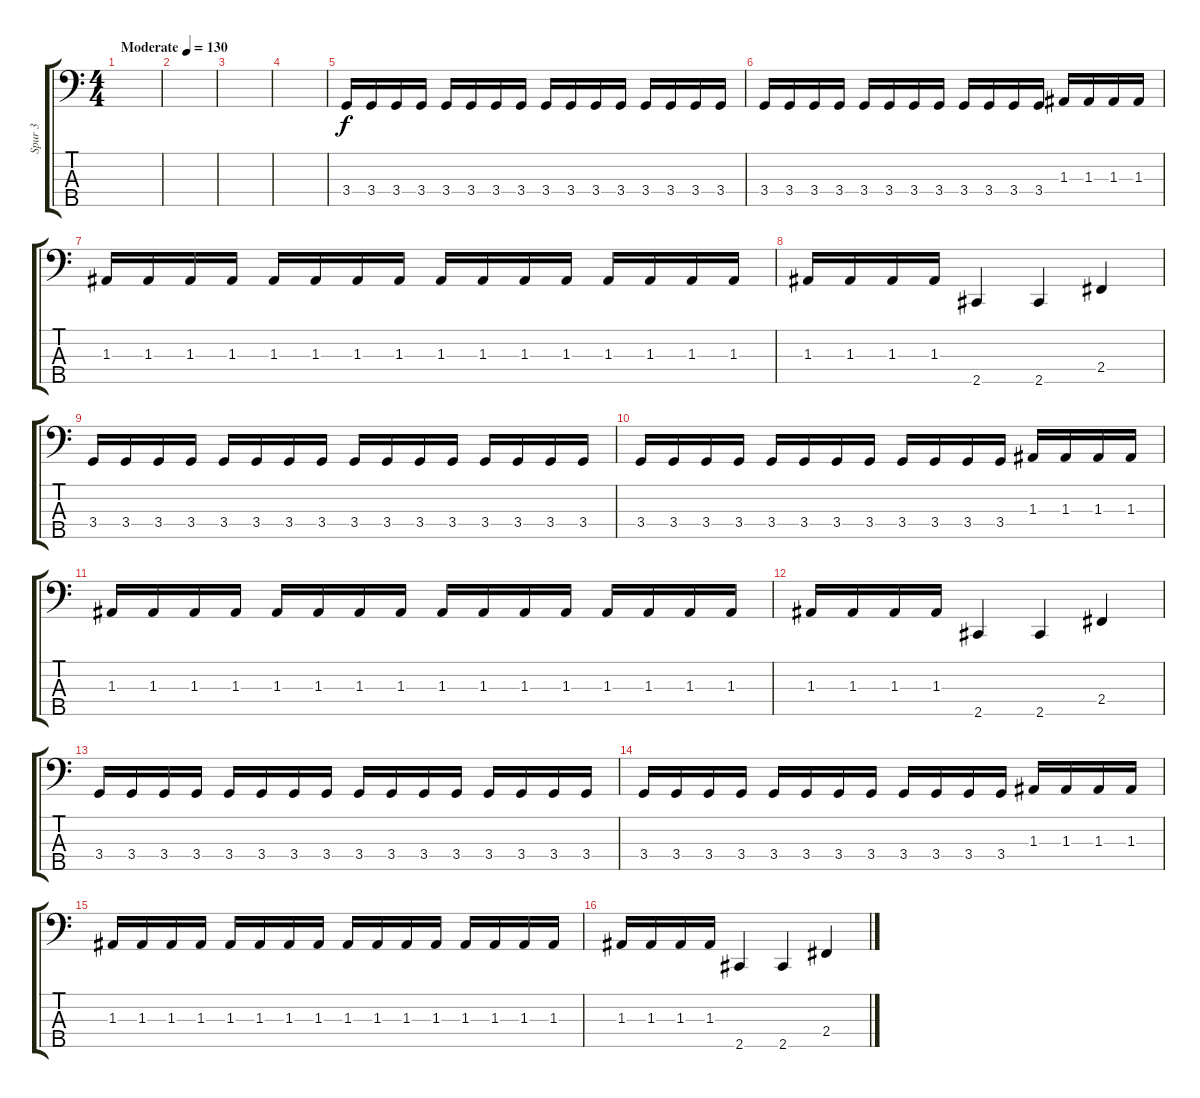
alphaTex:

\track ("Spur 3" "Spur 3") {instrument electricbasspick}
\staff {score tabs}
\tuning (G2 D2 A1 E1 B0) {hide}
\ts (4 4)
\tempo (130 "Moderate")
\clef f4
\ks c
|
|
|
|
3.4.16{volume 13} 3.4.16 3.4.16 3.4.16 3.4.16 3.4.16 3.4.16 3.4.16 3.4.16 3.4.16 3.4.16 3.4.16 3.4.16 3.4.16 3.4.16 3.4.16 |
3.4.16 3.4.16 3.4.16 3.4.16 3.4.16 3.4.16 3.4.16 3.4.16 3.4.16 3.4.16 3.4.16 3.4.16 1.3.16 1.3.16 1.3.16 1.3.16 |
1.3.16 1.3.16 1.3.16 1.3.16 1.3.16 1.3.16 1.3.16 1.3.16 1.3.16 1.3.16 1.3.16 1.3.16 1.3.16 1.3.16 1.3.16 1.3.16 |
1.3.16 1.3.16 1.3.16 1.3.16 2.5.4 2.5.4 2.4.4 |
3.4.16 3.4.16 3.4.16 3.4.16 3.4.16 3.4.16 3.4.16 3.4.16 3.4.16 3.4.16 3.4.16 3.4.16 3.4.16 3.4.16 3.4.16 3.4.16 |
3.4.16 3.4.16 3.4.16 3.4.16 3.4.16 3.4.16 3.4.16 3.4.16 3.4.16 3.4.16 3.4.16 3.4.16 1.3.16 1.3.16 1.3.16 1.3.16 |
1.3.16 1.3.16 1.3.16 1.3.16 1.3.16 1.3.16 1.3.16 1.3.16 1.3.16 1.3.16 1.3.16 1.3.16 1.3.16 1.3.16 1.3.16 1.3.16 |
1.3.16 1.3.16 1.3.16 1.3.16 2.5.4 2.5.4 2.4.4 |
3.4.16 3.4.16 3.4.16 3.4.16 3.4.16 3.4.16 3.4.16 3.4.16 3.4.16 3.4.16 3.4.16 3.4.16 3.4.16 3.4.16 3.4.16 3.4.16 |
3.4.16 3.4.16 3.4.16 3.4.16 3.4.16 3.4.16 3.4.16 3.4.16 3.4.16 3.4.16 3.4.16 3.4.16 1.3.16 1.3.16 1.3.16 1.3.16 |
1.3.16 1.3.16 1.3.16 1.3.16 1.3.16 1.3.16 1.3.16 1.3.16 1.3.16 1.3.16 1.3.16 1.3.16 1.3.16 1.3.16 1.3.16 1.3.16 |
1.3.16 1.3.16 1.3.16 1.3.16 2.5.4 2.5.4 2.4.4
